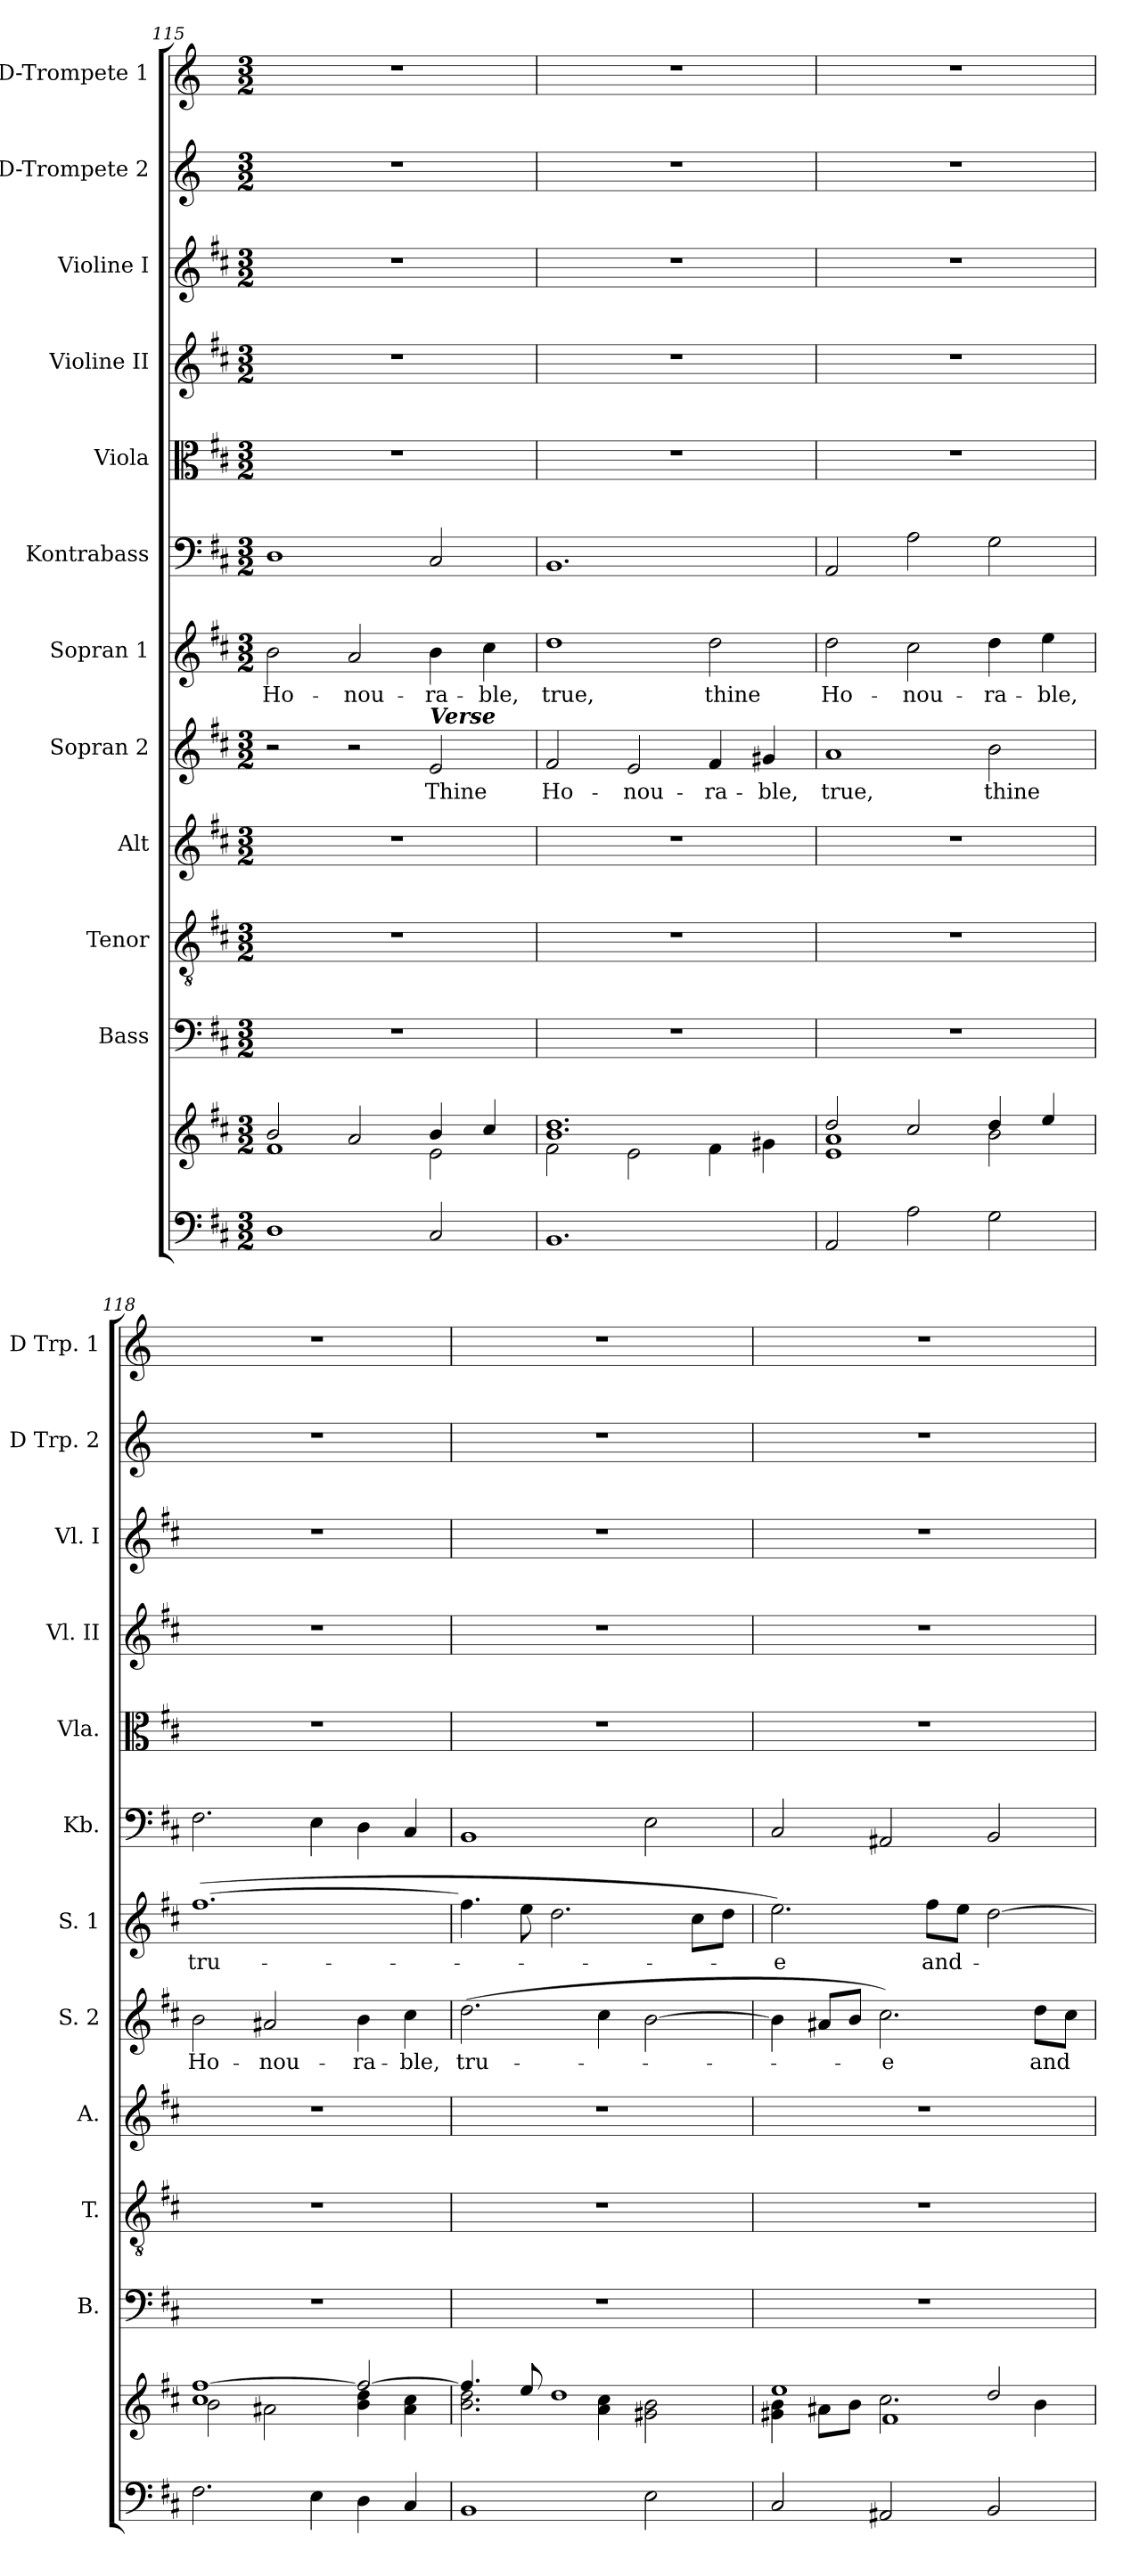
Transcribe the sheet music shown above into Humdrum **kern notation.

**kern	**kern	**kern	**kern	**kern	**kern	**text	**kern	**text	**kern	**kern	**kern	**kern	**kern	**kern
*part12	*part12	*part11	*part10	*part9	*part8	*part8	*part7	*part7	*part6	*part5	*part4	*part3	*part2	*part1
*staff13	*staff12	*staff11	*staff10	*staff9	*staff8	*staff8	*staff7	*staff7	*staff6	*staff5	*staff4	*staff3	*staff2	*staff1
*	*	*I"Bass	*I"Tenor	*I"Alt	*I"Sopran 2	*	*I"Sopran 1	*	*I"Kontrabass	*I"Viola	*I"Violine II	*I"Violine I	*I"D-Trompete 2	*I"D-Trompete 1
*	*	*I'B.	*I'T.	*I'A.	*I'S. 2	*	*I'S. 1	*	*I'Kb.	*I'Vla.	*I'Vl. II	*I'Vl. I	*I'D Trp. 2	*I'D Trp. 1
*clefF4	*clefG2	*clefF4	*clefGv2	*clefG2	*clefG2	*	*clefG2	*	*clefF4	*clefC3	*clefG2	*clefG2	*clefG2	*clefG2
*	*	*	*	*	*	*	*	*	*ITrd7c12	*	*	*	*ITrd-1c-2	*ITrd-1c-2
*k[f#c#]	*k[f#c#]	*k[f#c#]	*k[f#c#]	*k[f#c#]	*k[f#c#]	*	*k[f#c#]	*	*k[f#c#]	*k[f#c#]	*k[f#c#]	*k[f#c#]	*k[f#c#]	*k[f#c#]
*D:	*D:	*D:	*D:	*D:	*D:	*	*D:	*	*D:	*D:	*D:	*D:	*D:	*D:
*M3/2	*M3/2	*M3/2	*M3/2	*M3/2	*M3/2	*	*M3/2	*	*M3/2	*M3/2	*M3/2	*M3/2	*M3/2	*M3/2
=115	=115	=115	=115	=115	=115	=115	=115	=115	=115	=115	=115	=115	=115	=115
*	*^	*	*	*	*	*	*	*	*	*	*	*	*	*
!	!	!	!	!	!	!	!	!	!LO:LY:b	!	!	!	!	!	!
1D	2b/	1f#	1.r	1.r	1.r	2r	.	2b\	Ho-	1DD	1.r	1.r	1.r	1.r	1.r
!	!	!	!	!	!	!	!	!	!LO:LY:b	!	!	!	!	!	!
.	2a/	.	.	.	.	2r	.	2a/	-nou-	.	.	.	.	.	.
!	!	!	!	!	!	!LO:TX:a:Bi:t=Verse	!	!	!	!	!	!	!	!	!
!	!	!	!	!	!	!	!LO:LY:b	!	!LO:LY:b	!	!	!	!	!	!
2C#/	4b/	2e\	.	.	.	2e/	Thine	4b\	-ra-	2CC#/	.	.	.	.	.
!	!	!	!	!	!	!	!	!	!LO:LY:b	!	!	!	!	!	!
.	4cc#/	.	.	.	.	.	.	4cc#\	-ble,	.	.	.	.	.	.
=116	=116	=116	=116	=116	=116	=116	=116	=116	=116	=116	=116	=116	=116	=116	=116
!	!	!	!	!	!	!	!LO:LY:b	!	!LO:LY:b	!	!	!	!	!	!
1.BB	1.b 1.dd	2f#\	1.r	1.r	1.r	2f#/	Ho-	1dd	true,	1.BBB	1.r	1.r	1.r	1.r	1.r
!	!	!	!	!	!	!	!LO:LY:b	!	!	!	!	!	!	!	!
.	.	2e\	.	.	.	2e/	-nou-	.	.	.	.	.	.	.	.
!	!	!	!	!	!	!	!LO:LY:b	!	!LO:LY:b	!	!	!	!	!	!
.	.	4f#\	.	.	.	4f#/	-ra-	2dd\	thine	.	.	.	.	.	.
!	!	!	!	!	!	!	!LO:LY:b	!	!	!	!	!	!	!	!
.	.	4g#X\	.	.	.	4g#X/	-ble,	.	.	.	.	.	.	.	.
=117	=117	=117	=117	=117	=117	=117	=117	=117	=117	=117	=117	=117	=117	=117	=117
!	!	!	!	!	!	!	!LO:LY:b	!	!LO:LY:b	!	!	!	!	!	!
2AA/	2dd/	1e 1a	1.r	1.r	1.r	1a	true,	2dd\	Ho-	2AAA/	1.r	1.r	1.r	1.r	1.r
!	!	!	!	!	!	!	!	!	!LO:LY:b	!	!	!	!	!	!
2A\	2cc#/	.	.	.	.	.	.	2cc#\	-nou-	2AA\	.	.	.	.	.
!	!	!	!	!	!	!	!LO:LY:b	!	!LO:LY:b	!	!	!	!	!	!
2G\	4dd/	2b\	.	.	.	2b\	thine	4dd\	-ra-	2GG\	.	.	.	.	.
!	!	!	!	!	!	!	!	!	!LO:LY:b	!	!	!	!	!	!
.	4ee/	.	.	.	.	.	.	4ee\	-ble,	.	.	.	.	.	.
=118	=118	=118	=118	=118	=118	=118	=118	=118	=118	=118	=118	=118	=118	=118	=118
!	!	!	!	!	!	!	!LO:LY:b	!	!LO:LY:b	!	!	!	!	!	!
2.F#\	1cc# [>1ff#	2b\	1.r	1.r	1.r	2b\	Ho-	(>[1.ff#	tru-	2.FF#\	1.r	1.r	1.r	1.r	1.r
!	!	!	!	!	!	!	!LO:LY:b	!	!	!	!	!	!	!	!
.	.	2a#X\	.	.	.	2a#X/	-nou-	.	.	.	.	.	.	.	.
4E\	.	.	.	.	.	.	.	.	.	4EE\	.	.	.	.	.
!	!	!	!	!	!	!	!LO:LY:b	!	!	!	!	!	!	!	!
4D\	2ff#/_	4b\ 4dd\	.	.	.	4b\	-ra-	.	.	4DD\	.	.	.	.	.
!	!	!	!	!	!	!	!LO:LY:b	!	!	!	!	!	!	!	!
4C#/	.	4a#\ 4cc#\	.	.	.	4cc#\	-ble,	.	.	4CC#/	.	.	.	.	.
=119	=119	=119	=119	=119	=119	=119	=119	=119	=119	=119	=119	=119	=119	=119	=119
!	!	!	!	!	!	!	!LO:LY:b	!	!	!	!	!	!	!	!
1BB	4.ff#/]	2.b\ 2.dd\	1.r	1.r	1.r	(>2.dd\	tru-	4.ff#\]	.	1BBB	1.r	1.r	1.r	1.r	1.r
.	8ee/	.	.	.	.	.	.	8ee\	.	.	.	.	.	.	.
.	1dd	.	.	.	.	.	.	2.dd\	.	.	.	.	.	.	.
.	.	4a\ 4cc#\	.	.	.	4cc#\	.	.	.	.	.	.	.	.	.
2E\	.	2g#X\ 2b\	.	.	.	[2b\	.	.	.	2EE\	.	.	.	.	.
.	.	.	.	.	.	.	.	8cc#\L	.	.	.	.	.	.	.
.	.	.	.	.	.	.	.	8dd\J	.	.	.	.	.	.	.
!!LO:PB:g=z
=120	=120	=120	=120	=120	=120	=120	=120	=120	=120	=120	=120	=120	=120	=120	=120
*	*	*^	*	*	*	*	*	*	*	*	*	*	*	*	*
!	!	!	!	!	!	!	!	!	!	!LO:LY:b	!	!	!	!	!	!
2C#/	1ee	4g#X\ 4b\	2ryy	1.r	1.r	1.r	4b\]	.	2.ee\)	-e	2CC#/	1.r	1.r	1.r	1.r	1.r
.	.	8a#X\L	.	.	.	.	8a#X/L	.	.	.	.	.	.	.	.	.
.	.	8b\J	.	.	.	.	8b/J	.	.	.	.	.	.	.	.	.
!	!	!	!	!	!	!	!	!LO:LY:b	!	!	!	!	!	!	!	!
2AA#X/	.	2.cc#\	1f#	.	.	.	2.cc#\)	-e	.	.	2AAA#X/	.	.	.	.	.
!	!	!	!	!	!	!	!	!	!	!LO:LY:b	!	!	!	!	!	!
.	.	.	.	.	.	.	.	.	8ff#\L	and-	.	.	.	.	.	.
.	.	.	.	.	.	.	.	.	8ee\J	.	.	.	.	.	.	.
2BB/	2dd/	.	.	.	.	.	.	.	[2dd\	.	2BBB/	.	.	.	.	.
!	!	!	!	!	!	!	!	!LO:LY:b	!	!	!	!	!	!	!	!
.	.	4b\	.	.	.	.	8dd\L	and	.	.	.	.	.	.	.	.
.	.	.	.	.	.	.	8cc#\J	.	.	.	.	.	.	.	.	.
*	*v	*v	*v	*	*	*	*	*	*	*	*	*	*	*	*	*
=	=	=	=	=	=	=	=	=	=	=	=	=	=	=
*-	*-	*-	*-	*-	*-	*-	*-	*-	*-	*-	*-	*-	*-	*-
